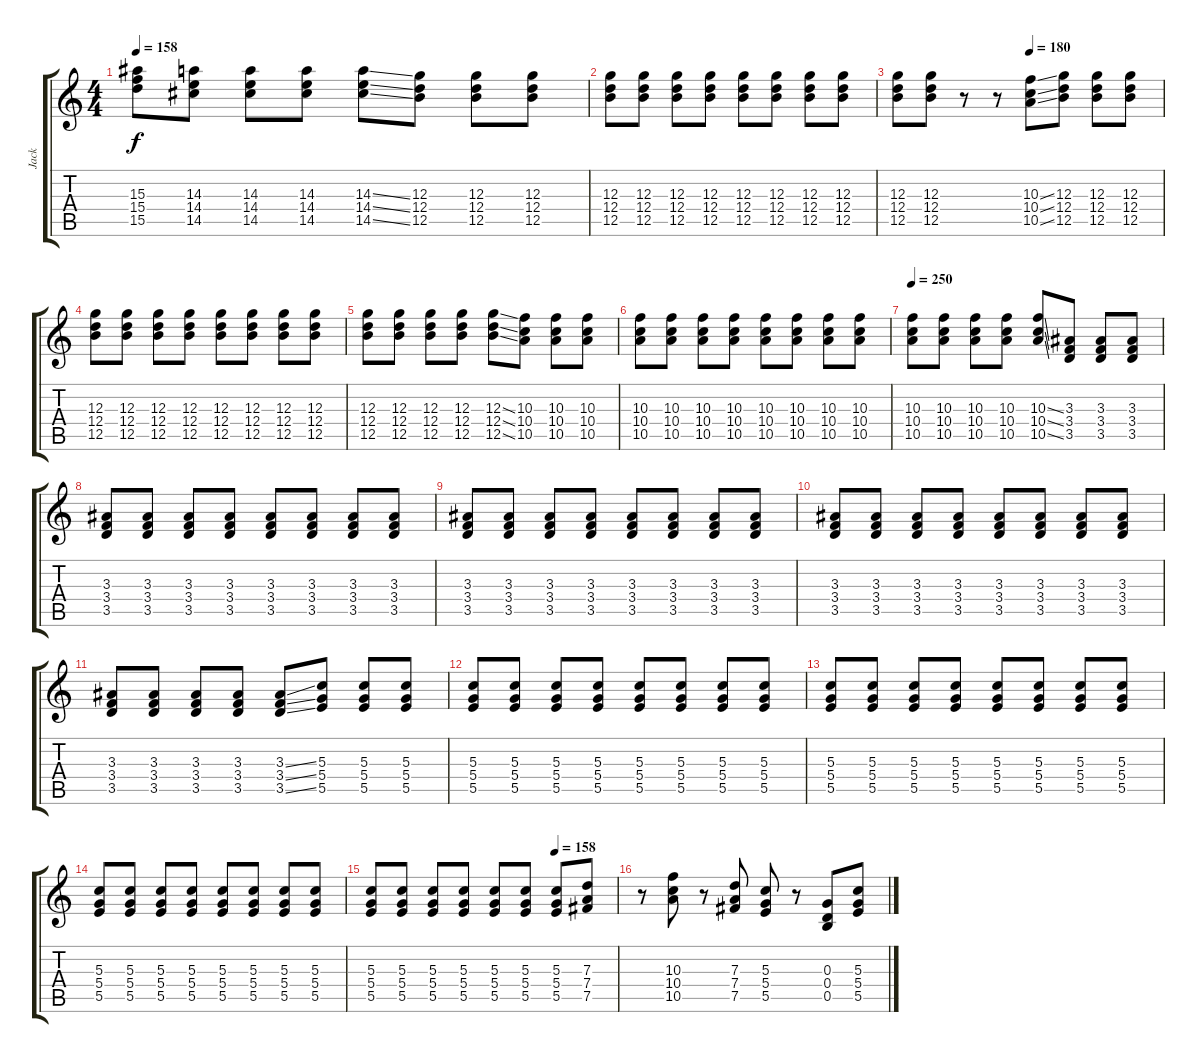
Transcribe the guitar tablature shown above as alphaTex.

\track ("Jack" "Jack") {instrument electricguitarclean}
\staff {score tabs}
\tuning (D4 B3 G3 D3 B2 G2) {hide}
\ts (4 4)
\tempo 158
\clef g2
\ks c
(15.3 15.4 15.5).8{dy f instrument distortionguitar} (14.3 14.4 14.5).8 (14.3 14.4 14.5).8 (14.3 14.4 14.5).8 (14.3{ss} 14.4{ss} 14.5{ss}).8 (12.3 12.4 12.5).8 (12.3 12.4 12.5).8 (12.3 12.4 12.5).8 |
(12.3 12.4 12.5).8{instrument distortionguitar} (12.3 12.4 12.5).8 (12.3 12.4 12.5).8 (12.3 12.4 12.5).8 (12.3 12.4 12.5).8 (12.3 12.4 12.5).8 (12.3 12.4 12.5).8 (12.3 12.4 12.5).8 |
\tempo (180 0.5)
(12.3 12.4 12.5).8{instrument distortionguitar} (12.3 12.4 12.5).8 r.8 r.8 (10.3{ss} 10.4{ss} 10.5{ss}).8 (12.3 12.4 12.5).8 (12.3 12.4 12.5).8 (12.3 12.4 12.5).8 |
(12.3 12.4 12.5).8{instrument distortionguitar} (12.3 12.4 12.5).8 (12.3 12.4 12.5).8 (12.3 12.4 12.5).8 (12.3 12.4 12.5).8 (12.3 12.4 12.5).8 (12.3 12.4 12.5).8 (12.3 12.4 12.5).8 |
(12.3 12.4 12.5).8{instrument distortionguitar} (12.3 12.4 12.5).8 (12.3 12.4 12.5).8 (12.3 12.4 12.5).8 (12.3{ss} 12.4{ss} 12.5{ss}).8 (10.3 10.4 10.5).8 (10.3 10.4 10.5).8 (10.3 10.4 10.5).8 |
(10.3 10.4 10.5).8{instrument distortionguitar} (10.3 10.4 10.5).8 (10.3 10.4 10.5).8 (10.3 10.4 10.5).8 (10.3 10.4 10.5).8 (10.3 10.4 10.5).8 (10.3 10.4 10.5).8 (10.3 10.4 10.5).8 |
\tempo 250
(10.3 10.4 10.5).8{instrument distortionguitar} (10.3 10.4 10.5).8 (10.3 10.4 10.5).8 (10.3 10.4 10.5).8 (10.3{ss} 10.4{ss} 10.5{ss}).8 (3.3 3.4 3.5).8 (3.3 3.4 3.5).8 (3.3 3.4 3.5).8 |
(3.3 3.4 3.5).8{instrument distortionguitar} (3.3 3.4 3.5).8 (3.3 3.4 3.5).8 (3.3 3.4 3.5).8 (3.3 3.4 3.5).8 (3.3 3.4 3.5).8 (3.3 3.4 3.5).8 (3.3 3.4 3.5).8 |
(3.3 3.4 3.5).8 (3.3 3.4 3.5).8 (3.3 3.4 3.5).8 (3.3 3.4 3.5).8 (3.3 3.4 3.5).8 (3.3 3.4 3.5).8 (3.3 3.4 3.5).8 (3.3 3.4 3.5).8 |
(3.3 3.4 3.5).8 (3.3 3.4 3.5).8 (3.3 3.4 3.5).8 (3.3 3.4 3.5).8 (3.3 3.4 3.5).8 (3.3 3.4 3.5).8 (3.3 3.4 3.5).8 (3.3 3.4 3.5).8 |
(3.3 3.4 3.5).8 (3.3 3.4 3.5).8 (3.3 3.4 3.5).8 (3.3 3.4 3.5).8 (3.3{ss} 3.4{ss} 3.5{ss}).8 (5.3 5.4 5.5).8 (5.3 5.4 5.5).8 (5.3 5.4 5.5).8 |
(5.3 5.4 5.5).8{instrument distortionguitar} (5.3 5.4 5.5).8 (5.3 5.4 5.5).8 (5.3 5.4 5.5).8 (5.3 5.4 5.5).8 (5.3 5.4 5.5).8 (5.3 5.4 5.5).8 (5.3 5.4 5.5).8 |
(5.3 5.4 5.5).8{instrument distortionguitar} (5.3 5.4 5.5).8 (5.3 5.4 5.5).8 (5.3 5.4 5.5).8 (5.3 5.4 5.5).8 (5.3 5.4 5.5).8 (5.3 5.4 5.5).8 (5.3 5.4 5.5).8 |
(5.3 5.4 5.5).8 (5.3 5.4 5.5).8 (5.3 5.4 5.5).8 (5.3 5.4 5.5).8 (5.3 5.4 5.5).8 (5.3 5.4 5.5).8 (5.3 5.4 5.5).8 (5.3 5.4 5.5).8 |
\tempo (158 0.75)
(5.3 5.4 5.5).8 (5.3 5.4 5.5).8 (5.3 5.4 5.5).8 (5.3 5.4 5.5).8 (5.3 5.4 5.5).8 (5.3 5.4 5.5).8 (5.3 5.4 5.5).8 (7.3 7.4 7.5).8 |
r.8{instrument distortionguitar} (10.3 10.4 10.5).8 r.8 (7.3 7.4 7.5).8 (5.3 5.4 5.5).8 r.8 (0.3 0.4 0.5).8 (5.3 5.4 5.5).8
